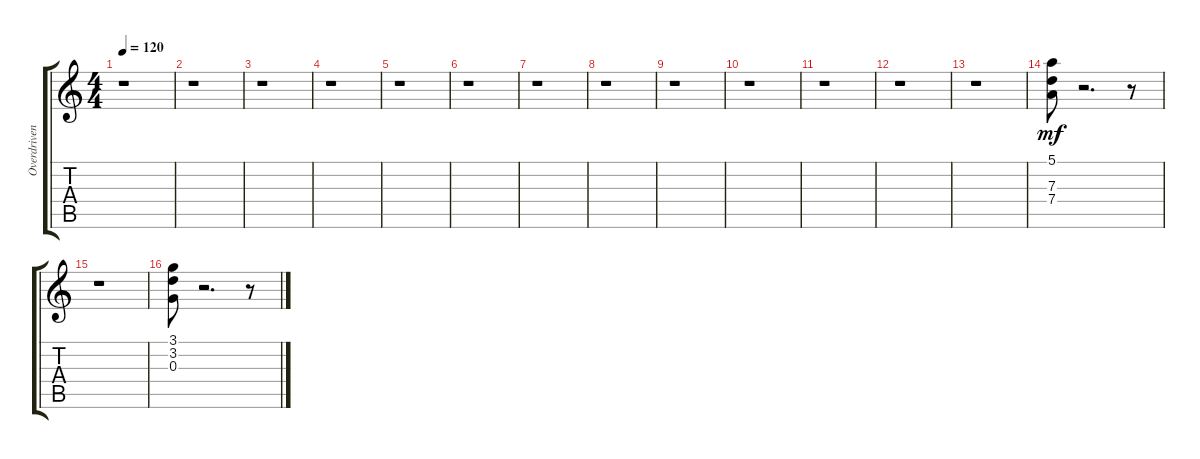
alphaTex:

\track ("Overdriven Guitar 1" "Overdriven") {instrument overdrivenguitar}
\staff {score tabs}
\tuning (E4 B3 G3 D3 A2 E2) {hide}
\ts (4 4)
\tempo 120
\clef g2
\ks c
r.1{dy f} |
r.1 |
r.1 |
r.1 |
r.1 |
r.1 |
r.1 |
r.1 |
r.1 |
r.1 |
r.1 |
r.1 |
r.1 |
(5.1 7.3 7.4).8{dy mf} r.2{d} r.8 |
r.1 |
(3.1 3.2 0.3).8 r.2{d} r.8
